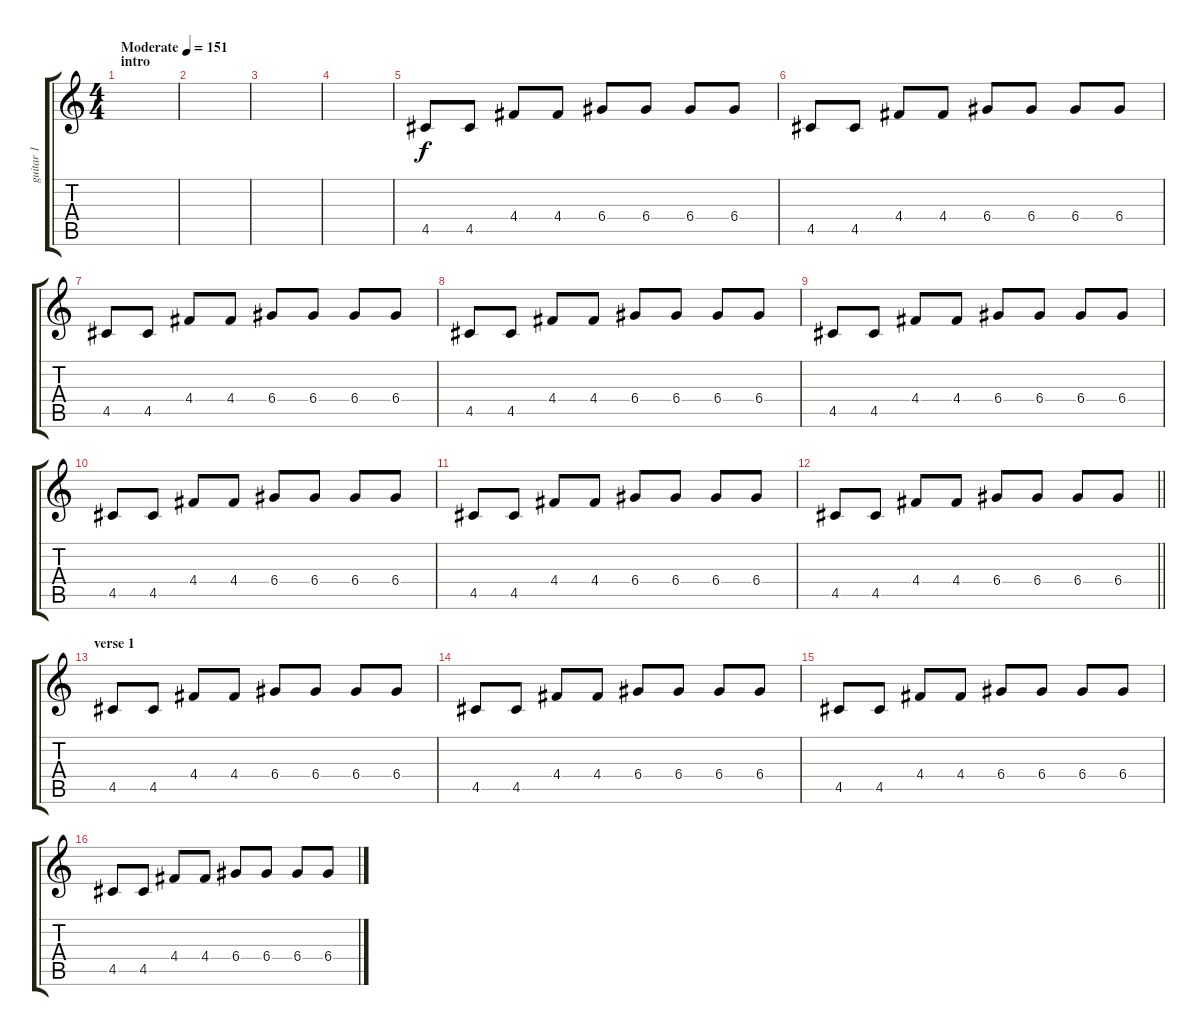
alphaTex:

\track ("guitar 1" "guitar 1") {instrument overdrivenguitar}
\staff {score tabs}
\tuning (E4 B3 G3 D3 A2 E2) {hide}
\ts (4 4)
\section ("" "intro")
\tempo (151 "Moderate")
\clef g2
\ks c
|
|
|
|
4.5.8 4.5.8 4.4.8 4.4.8 6.4.8 6.4.8 6.4.8 6.4.8 |
4.5.8 4.5.8 4.4.8 4.4.8 6.4.8 6.4.8 6.4.8 6.4.8 |
4.5.8 4.5.8 4.4.8 4.4.8 6.4.8 6.4.8 6.4.8 6.4.8 |
4.5.8 4.5.8 4.4.8 4.4.8 6.4.8 6.4.8 6.4.8 6.4.8 |
4.5.8 4.5.8 4.4.8 4.4.8 6.4.8 6.4.8 6.4.8 6.4.8 |
4.5.8 4.5.8 4.4.8 4.4.8 6.4.8 6.4.8 6.4.8 6.4.8 |
4.5.8 4.5.8 4.4.8 4.4.8 6.4.8 6.4.8 6.4.8 6.4.8 |
\barLineRight lightlight
4.5.8 4.5.8 4.4.8 4.4.8 6.4.8 6.4.8 6.4.8 6.4.8 |
\section ("" "verse 1 ")
4.5.8 4.5.8 4.4.8 4.4.8 6.4.8 6.4.8 6.4.8 6.4.8 |
4.5.8 4.5.8 4.4.8 4.4.8 6.4.8 6.4.8 6.4.8 6.4.8 |
4.5.8 4.5.8 4.4.8 4.4.8 6.4.8 6.4.8 6.4.8 6.4.8 |
4.5.8 4.5.8 4.4.8 4.4.8 6.4.8 6.4.8 6.4.8 6.4.8
